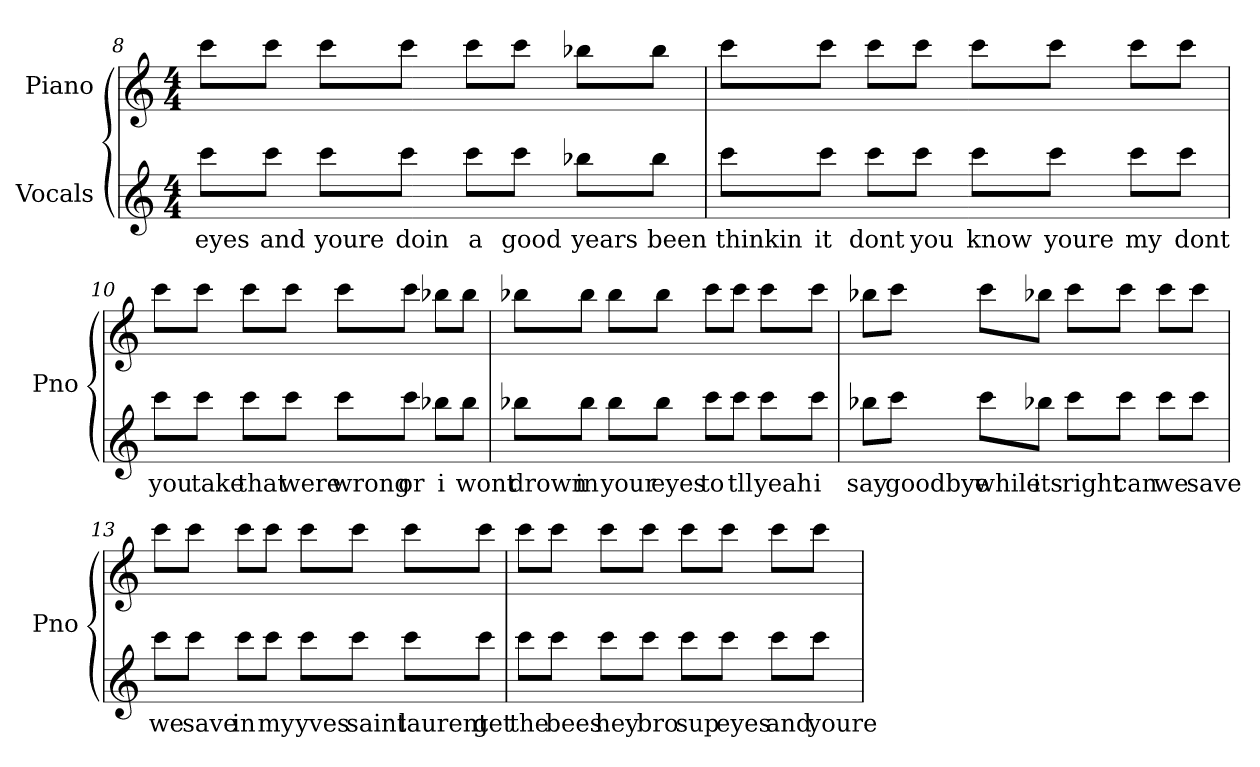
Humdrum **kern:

**kern	**text	**kern
*part2	*part2	*part1
*staff2	*staff2	*staff1
*I"Vocals	*	*I"Piano
*	*	*I'Pno
*clefG2	*	*clefG2
*M4/4	*	*M4/4
=8	=8	=8
8ccc\L	eyes	8ccc\L
8ccc\J	and	8ccc\J
8ccc\L	youre	8ccc\L
8ccc\J	doin	8ccc\J
8ccc\L	a	8ccc\L
8ccc\J	good	8ccc\J
8bb-X\L	years	8bb-X\L
8bb-\J	been	8bb-\J
=9	=9	=9
8ccc\L	thinkin	8ccc\L
8ccc\J	it	8ccc\J
8ccc\L	dont	8ccc\L
8ccc\J	you	8ccc\J
8ccc\L	know	8ccc\L
8ccc\J	youre	8ccc\J
8ccc\L	my	8ccc\L
8ccc\J	dont	8ccc\J
=10	=10	=10
8ccc\L	you	8ccc\L
8ccc\J	take	8ccc\J
8ccc\L	that	8ccc\L
8ccc\J	were	8ccc\J
8ccc\L	wrong	8ccc\L
8ccc\J	or	8ccc\J
8bb-X\L	i	8bb-X\L
8bb-\J	wont	8bb-\J
=11	=11	=11
8bb-X\L	drown	8bb-X\L
8bb-\J	in	8bb-\J
8bb-\L	your	8bb-\L
8bb-\J	eyes	8bb-\J
8ccc\L	to	8ccc\L
8ccc\J	tll	8ccc\J
8ccc\L	yeah	8ccc\L
8ccc\J	i	8ccc\J
=12	=12	=12
8bb-X\L	say	8bb-X\L
8ccc\J	goodbye	8ccc\J
8ccc\L	while	8ccc\L
8bb-X\J	its	8bb-X\J
8ccc\L	right	8ccc\L
8ccc\J	can	8ccc\J
8ccc\L	we	8ccc\L
8ccc\J	save	8ccc\J
=13	=13	=13
8ccc\L	we	8ccc\L
8ccc\J	save	8ccc\J
8ccc\L	in	8ccc\L
8ccc\J	my	8ccc\J
8ccc\L	yves	8ccc\L
8ccc\J	saint	8ccc\J
8ccc\L	laurent	8ccc\L
8ccc\J	get	8ccc\J
=14	=14	=14
8ccc\L	the	8ccc\L
8ccc\J	bees	8ccc\J
8ccc\L	hey	8ccc\L
8ccc\J	bro	8ccc\J
8ccc\L	sup	8ccc\L
8ccc\J	eyes	8ccc\J
8ccc\L	and	8ccc\L
8ccc\J	youre	8ccc\J
=	=	=
*-	*-	*-
